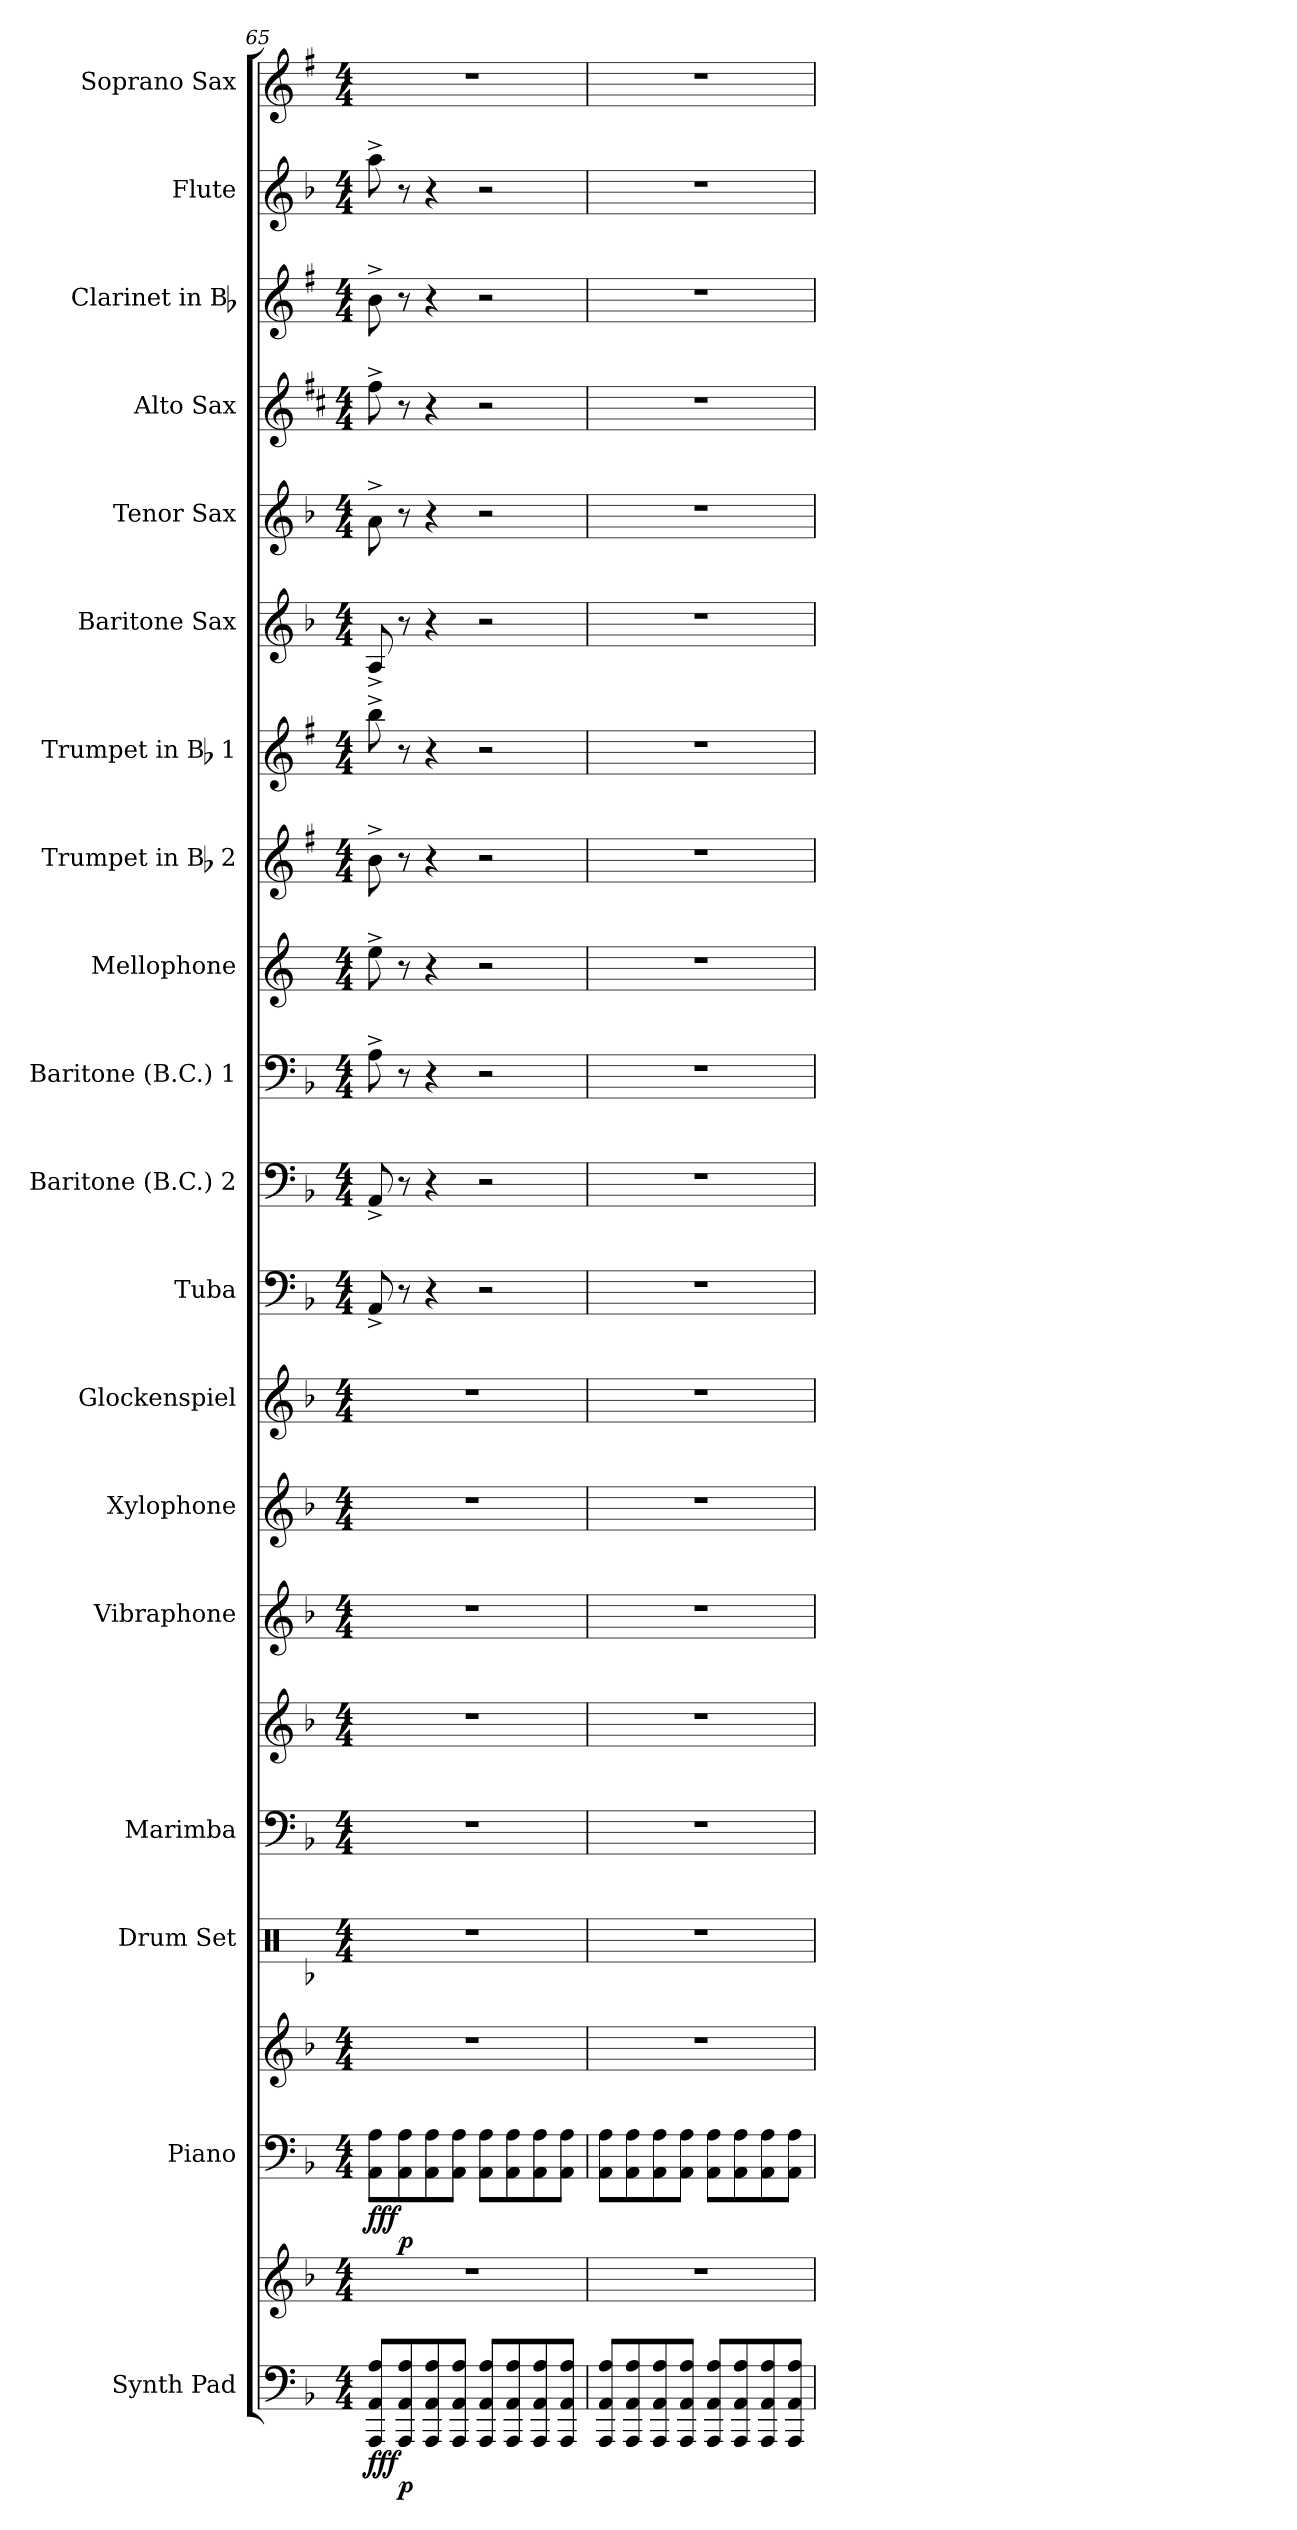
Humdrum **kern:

**kern	**kern	**dynam	**kern	**kern	**dynam	**kern	**kern	**kern	**kern	**kern	**kern	**kern	**kern	**kern	**kern	**kern	**kern	**kern	**kern	**kern	**kern	**kern	**kern
*part19	*part19	*part19	*part18	*part18	*part18	*part17	*part16	*part16	*part15	*part14	*part13	*part12	*part11	*part10	*part9	*part8	*part7	*part6	*part5	*part4	*part3	*part2	*part1
*staff22	*staff21	*staff21/22	*staff20	*staff19	*staff19/20	*staff18	*staff17	*staff16	*staff15	*staff14	*staff13	*staff12	*staff11	*staff10	*staff9	*staff8	*staff7	*staff6	*staff5	*staff4	*staff3	*staff2	*staff1
*I"Synth Pad	*	*	*I"Piano	*	*	*I"Drum Set	*I"Marimba	*	*I"Vibraphone	*I"Xylophone	*I"Glockenspiel	*I"Tuba	*I"Baritone (B.C.) 2	*I"Baritone (B.C.) 1	*I"Mellophone	*I"Trumpet in Bb 2	*I"Trumpet in Bb 1	*I"Baritone Sax	*I"Tenor Sax	*I"Alto Sax	*I"Clarinet in Bb	*I"Flute	*I"Soprano Sax
*I'Pad	*	*	*I'Pno.	*	*	*I'D. S.	*I'Mrb.	*	*I'Vib.	*I'Xyl.	*I'Glk.	*I'Tuba	*I'Bar. 2	*I'Bar. 1	*I'Mello.	*	*	*I'B. Sx.	*I'T. Sx.	*I'A. Sx.	*	*I'Fl.	*I'S. Sx.
*clefF4	*clefG2	*	*clefF4	*clefG2	*	*clefX	*clefF4	*clefG2	*clefG2	*clefG2	*clefG2	*clefF4	*clefF4	*clefF4	*clefG2	*clefG2	*clefG2	*clefG2	*clefG2	*clefG2	*clefG2	*clefG2	*clefG2
*	*	*	*	*	*	*	*	*	*	*ITrd-7c-12	*ITrd-14c-24	*	*	*	*ITrd4c7	*ITrd1c2	*ITrd1c2	*ITrd12c21	*ITrd8c14	*ITrd5c9	*ITrd1c2	*	*ITrd1c2
*k[b-]	*k[b-]	*	*k[b-]	*k[b-]	*	*k[b-]	*k[b-]	*k[b-]	*k[b-]	*k[b-]	*k[b-]	*k[b-]	*k[b-]	*k[b-]	*k[b-]	*k[b-]	*k[b-]	*k[b-]	*k[b-]	*k[b-]	*k[b-]	*k[b-]	*k[b-]
*F:	*F:	*	*F:	*F:	*	*F:	*F:	*F:	*F:	*F:	*F:	*F:	*F:	*F:	*F:	*F:	*F:	*F:	*F:	*F:	*F:	*F:	*F:
*M4/4	*M4/4	*	*M4/4	*M4/4	*	*M4/4	*M4/4	*M4/4	*M4/4	*M4/4	*M4/4	*M4/4	*M4/4	*M4/4	*M4/4	*M4/4	*M4/4	*M4/4	*M4/4	*M4/4	*M4/4	*M4/4	*M4/4
=65	=65	=65	=65	=65	=65	=65	=65	=65	=65	=65	=65	=65	=65	=65	=65	=65	=65	=65	=65	=65	=65	=65	=65
!	!	!LO:DY:b=2	!	!	!LO:DY:b=2	!	!	!	!	!	!	!	!	!	!	!	!	!	!	!	!	!	!
8AAA/ 8AA/ 8A/L	1r	fff	8AA\ 8A\L	1r	fff	1r	1r	1r	1r	1r	1r	8AA^/	8AA^/	8A^\	8a^\	8a^\	8aa^\	8AA^/	8A^\	8a^\	8a^\	8aa^\	1r
!	!	!LO:DY:b=2	!	!	!LO:DY:b=2	!	!	!	!	!	!	!	!	!	!	!	!	!	!	!	!	!	!
8AAA/ 8AA/ 8A/	.	p	8AA\ 8A\	.	p	.	.	.	.	.	.	8r	8r	8r	8r	8r	8r	8r	8r	8r	8r	8r	.
8AAA/ 8AA/ 8A/	.	.	8AA\ 8A\	.	.	.	.	.	.	.	.	4r	4r	4r	4r	4r	4r	4r	4r	4r	4r	4r	.
8AAA/ 8AA/ 8A/J	.	.	8AA\ 8A\J	.	.	.	.	.	.	.	.	.	.	.	.	.	.	.	.	.	.	.	.
8AAA/ 8AA/ 8A/L	.	.	8AA\ 8A\L	.	.	.	.	.	.	.	.	2r	2r	2r	2r	2r	2r	2r	2r	2r	2r	2r	.
8AAA/ 8AA/ 8A/	.	.	8AA\ 8A\	.	.	.	.	.	.	.	.	.	.	.	.	.	.	.	.	.	.	.	.
8AAA/ 8AA/ 8A/	.	.	8AA\ 8A\	.	.	.	.	.	.	.	.	.	.	.	.	.	.	.	.	.	.	.	.
8AAA/ 8AA/ 8A/J	.	.	8AA\ 8A\J	.	.	.	.	.	.	.	.	.	.	.	.	.	.	.	.	.	.	.	.
=66	=66	=66	=66	=66	=66	=66	=66	=66	=66	=66	=66	=66	=66	=66	=66	=66	=66	=66	=66	=66	=66	=66	=66
8AAA/ 8AA/ 8A/L	1r	.	8AA\ 8A\L	1r	.	1r	1r	1r	1r	1r	1r	1r	1r	1r	1r	1r	1r	1r	1r	1r	1r	1r	1r
8AAA/ 8AA/ 8A/	.	.	8AA\ 8A\	.	.	.	.	.	.	.	.	.	.	.	.	.	.	.	.	.	.	.	.
8AAA/ 8AA/ 8A/	.	.	8AA\ 8A\	.	.	.	.	.	.	.	.	.	.	.	.	.	.	.	.	.	.	.	.
8AAA/ 8AA/ 8A/J	.	.	8AA\ 8A\J	.	.	.	.	.	.	.	.	.	.	.	.	.	.	.	.	.	.	.	.
8AAA/ 8AA/ 8A/L	.	.	8AA\ 8A\L	.	.	.	.	.	.	.	.	.	.	.	.	.	.	.	.	.	.	.	.
8AAA/ 8AA/ 8A/	.	.	8AA\ 8A\	.	.	.	.	.	.	.	.	.	.	.	.	.	.	.	.	.	.	.	.
8AAA/ 8AA/ 8A/	.	.	8AA\ 8A\	.	.	.	.	.	.	.	.	.	.	.	.	.	.	.	.	.	.	.	.
8AAA/ 8AA/ 8A/J	.	.	8AA\ 8A\J	.	.	.	.	.	.	.	.	.	.	.	.	.	.	.	.	.	.	.	.
=	=	=	=	=	=	=	=	=	=	=	=	=	=	=	=	=	=	=	=	=	=	=	=
*-	*-	*-	*-	*-	*-	*-	*-	*-	*-	*-	*-	*-	*-	*-	*-	*-	*-	*-	*-	*-	*-	*-	*-
